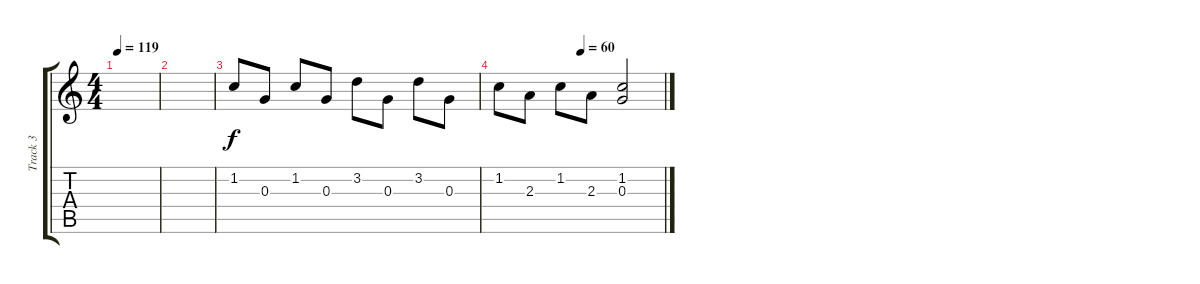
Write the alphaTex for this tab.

\track ("Track 3" "Track 3") {instrument electricguitarjazz}
\staff {score tabs}
\tuning (E4 B3 G3 D3 A2 E2) {hide}
\ts (4 4)
\tempo 119
\clef g2
\ks c
|
|
1.2.8{dy f} 0.3.8 1.2.8 0.3.8 3.2.8 0.3.8 3.2.8 0.3.8 |
\tempo (60 0.5)
1.2.8 2.3.8 1.2.8 2.3.8 (1.2 0.3).2
